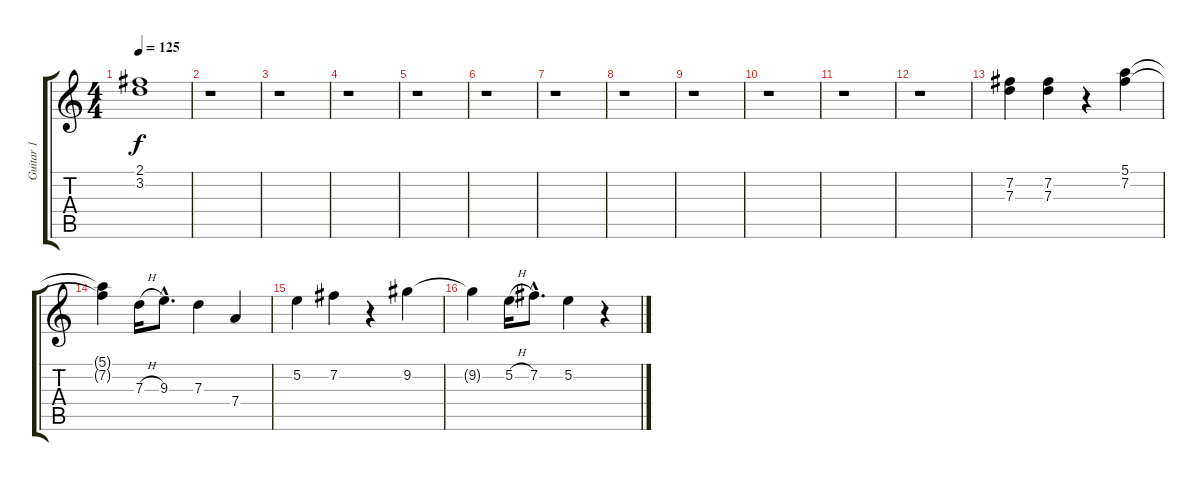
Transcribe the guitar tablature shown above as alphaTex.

\track ("Guitar 1" "Guitar 1") {instrument electricguitarclean}
\staff {score tabs}
\tuning (E4 B3 G3 D3 A2 E2) {hide}
\ts (4 4)
\tempo 125
\clef g2
\ks c
(2.1 3.2).1{dy f} |
r.1 |
r.1 |
r.1 |
r.1 |
r.1 |
r.1 |
r.1 |
r.1 |
r.1 |
r.1 |
r.1 |
(7.2 7.3).4 (7.2 7.3).4 r.4 (5.1 7.2).4 |
(5.1{t} 7.2{t}).4 7.3{h}.16 9.3{hac}.8{d} 7.3.4 7.4.4 |
5.2.4 7.2.4 r.4 9.2.4 |
9.2{t}.4 5.2{h}.16 7.2{hac}.8{d} 5.2.4 r.4
